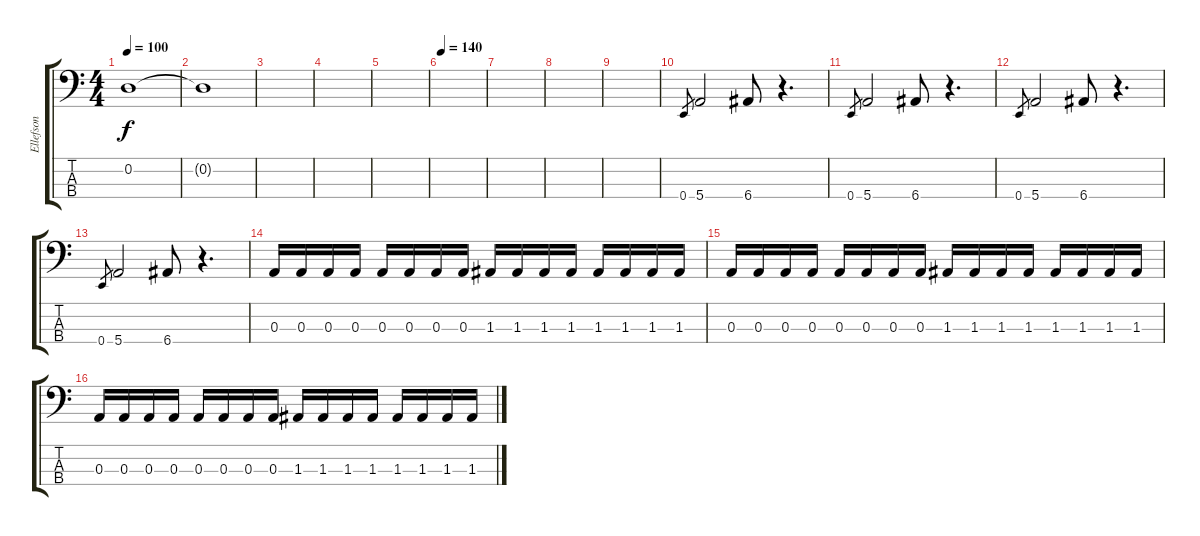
\track ("Ellefson" "Ellefson") {instrument electricbasspick}
\staff {score tabs}
\tuning (G2 D2 A1 E1) {hide}
\ts (4 4)
\tempo 100
\clef f4
\ks c
0.2{t}.1{dy f} |
0.2{t}.1 |
|
|
|
\tempo 140
|
|
|
|
0.4.8{gr} 5.4.2 6.4.8 r.4{d} |
0.4.8{gr} 5.4.2 6.4.8 r.4{d} |
0.4.8{gr} 5.4.2 6.4.8 r.4{d} |
0.4.8{gr} 5.4.2 6.4.8 r.4{d} |
0.3.16 0.3.16 0.3.16 0.3.16 0.3.16 0.3.16 0.3.16 0.3.16 1.3.16 1.3.16 1.3.16 1.3.16 1.3.16 1.3.16 1.3.16 1.3.16 |
0.3.16 0.3.16 0.3.16 0.3.16 0.3.16 0.3.16 0.3.16 0.3.16 1.3.16 1.3.16 1.3.16 1.3.16 1.3.16 1.3.16 1.3.16 1.3.16 |
0.3.16 0.3.16 0.3.16 0.3.16 0.3.16 0.3.16 0.3.16 0.3.16 1.3.16 1.3.16 1.3.16 1.3.16 1.3.16 1.3.16 1.3.16 1.3.16
